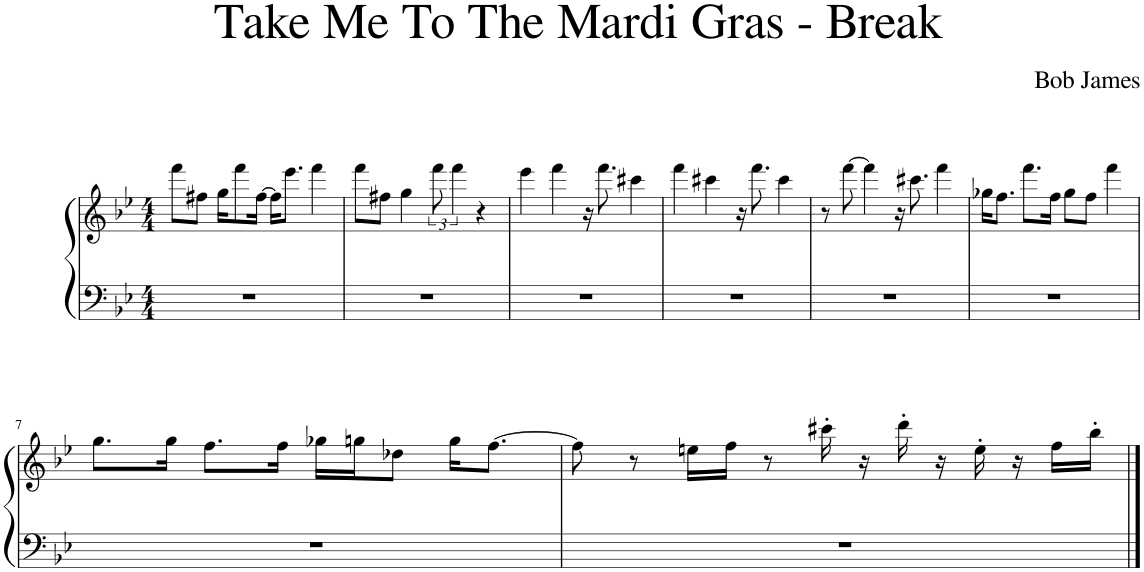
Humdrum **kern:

**kern	**kern
*part1	*part1
*staff2	*staff1
*I"Piano	*
*I'Pno	*
*clefF4	*clefG2
*k[b-e-]	*k[b-e-]
*M4/4	*M4/4
=1	=1
1r	8fff\L
.	8ff#X\J
.	16gg\KL
.	8fff\
.	[16ff#\Jk
.	16ff#\KL]
.	8.eee-\J
.	4fff\
=2	=2
1r	8fff\L
.	8ff#X\J
.	4gg\
.	12fff\
.	6fff\
.	4r
=3	=3
1r	4eee-\
.	4fff\
.	16r
.	8.fff\
.	4ccc#X\
=4	=4
1r	4fff\
.	4ccc#X\
.	16r
.	8.fff\
.	4ccc#\
=5	=5
1r	8r
.	[8fff\
.	4fff\]
.	16r
.	8.ccc#X\
.	4fff\
=6	=6
1r	16gg-X\KL
.	8.ff\J
.	8.fff\L
.	16ff\Jk
.	8gg-\L
.	8ff\J
.	4fff\
!!LO:LB:g=z
=7	=7
1r	8.gg\L
.	16gg\Jk
.	8.ff\L
.	16ff\Jk
.	16gg-X\LL
.	16ggn\J
.	8dd-X\J
.	16gg\KL
.	[8.ff\J
=8	=8
1r	8ff\]
.	8r
.	16een\LL
.	16ff\JJ
.	8r
.	16ccc#X'\
.	16r
.	16ddd'\
.	16r
.	16ee'\
.	16r
.	16ff\LL
.	16bb-'\JJ
==	==
*-	*-
